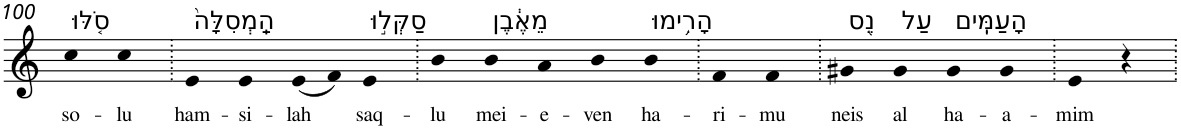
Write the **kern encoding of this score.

**kern	**text
*part1	*part1
*staff1	*staff1
*I"Piano	*
*I'Pno	*
!!LO:PB:g=z
*clefG2	*
*k[]	*
=100	=100
!LO:TX:a:t=סֹ֤לּוּ	!
!	!LO:LY:b
4cc	so-
!	!LO:LY:b
4cc	-lu
=101.	=101.
!LO:TX:a:t=הַֽמְסִלָּה֙	!
!	!LO:LY:b
4e	ham-
!	!LO:LY:b
4e	-si-
!	!LO:LY:b
(8e	-lah
8f)	.
!LO:TX:a:t=סַקְּל֣וּ	!
!	!LO:LY:b
4e	saq-
=102.	=102.
!	!LO:LY:b
4b	-lu
!LO:TX:a:t=מֵאֶ֔בֶן	!
!	!LO:LY:b
4b	mei-
!	!LO:LY:b
4a	-e-
!	!LO:LY:b
4b	-ven
!LO:TX:a:t=הָרִ֥ימוּ	!
!	!LO:LY:b
4b	ha-
=103.	=103.
!	!LO:LY:b
4f	-ri-
!	!LO:LY:b
4f	-mu
=104.	=104.
!LO:TX:a:t=נֵ֖ס	!
!	!LO:LY:b
4g#X	neis
!LO:TX:a:t=עַל	!
!	!LO:LY:b
4g#	al
!LO:TX:a:t=הָעַמִּֽים	!
!	!LO:LY:b
4g#	ha-
!	!LO:LY:b
4g#	-a-
=105.	=105.
!	!LO:LY:b
4e	-mim
4r	.
=.	=.
*-	*-
